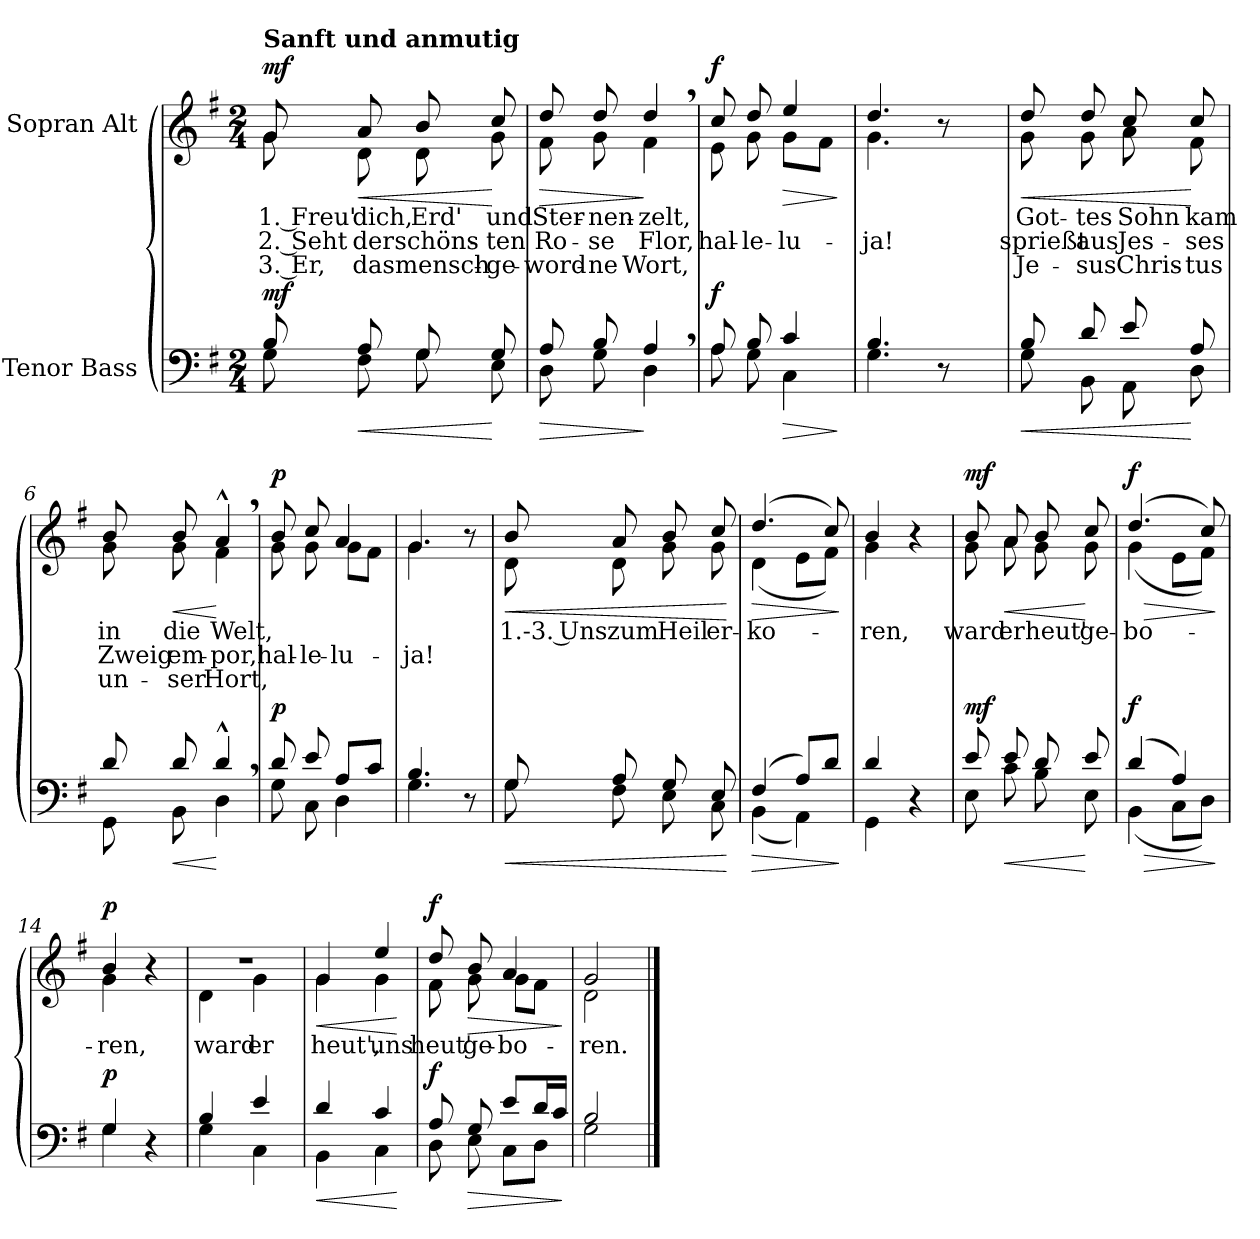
**kern	**dynam	**kern	**text	**text	**text	**dynam
*part2	*part2	*part1	*part1	*part1	*part1	*part1
*staff2	*staff2	*staff1	*staff1	*staff1	*staff1	*staff1
*I"Tenor Bass	*	*I"Sopran Alt	*	*	*	*
*clefF4	*	*clefG2	*	*	*	*
*k[f#]	*	*k[f#]	*	*	*	*
*M2/4	*	*M2/4	*	*	*	*
=1	=1	=1	=1	=1	=1	=1
*^	*	*^	*	*	*	*
!	!	!	!LO:TX:a:B:t=Sanft und anmutig	!	!	!	!	!
!	!	!LO:DY:a	!	!	!	!	!	!LO:DY:a
8B/	8G\	mf	8g/	8g\	1. Freu'	2. Seht	3. Er,	mf
!	!	!LO:HP:b	!	!	!	!	!	!LO:HP:b
8A/	8F#\	<	8a/	8d\	dich,	der	das	<
8G/	8G\	.	8b/	8d\	Erd'	schöns-	mensch-	.
8G/	8E\	[	8cc/	8g\	und	-ten	-ge-	[
=2	=2	=2	=2	=2	=2	=2	=2	=2
!	!	!LO:HP:b	!	!	!	!	!	!LO:HP:b
8A/	8D\	>	8dd/	8f#\	Ster-	Ro-	-word-	>
8B/	8G\	.	8dd/	8g\	-nen-	-se	-ne	.
4A,/	4D\	]	4dd,/	4f#\	-zelt,	Flor,	Wort,	]
=3	=3	=3	=3	=3	=3	=3	=3	=3
!	!	!LO:DY:a	!	!	!	!	!	!LO:DY:a
8A/	8A\	f	8cc/	8e\	.	hal-	.	f
8B/	8G\	.	8dd/	8g\	.	-le-	.	.
!	!	!LO:HP:b	!	!	!	!	!	!LO:HP:b
4c/	4C\	>	4ee/	8g\L	.	-lu-	.	>
.	.	.	.	8f#\J	.	.	.	.
*v	*v	*	*	*	*	*	*	*
*	*	*v	*v	*	*	*	*
.	]	.	.	.	.	]
=4	=4	=4	=4	=4	=4	=4
*^	*	*^	*	*	*	*
4.B/	4.G\	.	4.dd/	4.g\	.	-ja!	.	.
8r	8ryy	.	8r	8ryy	.	.	.	.
=5	=5	=5	=5	=5	=5	=5	=5	=5
!	!	!LO:HP:b	!	!	!	!	!	!LO:HP:b
8B/	8G\	<	8dd/	8g\	Got-	sprießt	Je-	<
8d/	8BB\	.	8dd/	8g\	-tes	aus	-sus	.
8e/	8AA\	.	8cc/	8a\	Sohn	Jes-	Chris-	.
8A/	8D\	[	8cc/	8f#\	kam	-ses	-tus	[
!!LO:LB:g=z	!!
=6	=6	=6	=6	=6	=6	=6	=6	=6
8d/	8GG\	.	8b/	8g\	in	Zweig	un-	.
!	!	!LO:HP:b	!	!	!	!	!	!LO:HP:b
8d/	8BB\	<	8b/	8g\	die	em-	-ser	<
4d^^,/	4D\	[	4a^^,/	4f#\	Welt,	-por,	Hort,	[
=7	=7	=7	=7	=7	=7	=7	=7	=7
!	!	!LO:DY:a	!	!	!	!	!	!LO:DY:a
8d/	8G\	p	8b/	8g\	.	hal-	.	p
8e/	8C\	.	8cc/	8g\	.	-le-	.	.
8A/L	4D\	.	4a/	8g\L	.	-lu-	.	.
8c/J	.	.	.	8f#\J	.	.	.	.
=8	=8	=8	=8	=8	=8	=8	=8	=8
4.B/	4.G\	.	4.g/	4.g\	.	-ja!	.	.
8r	8ryy	.	8r	8ryy	.	.	.	.
=9	=9	=9	=9	=9	=9	=9	=9	=9
!	!	!LO:HP:b	!	!	!	!	!	!LO:HP:b
8G/	8G\	<	8b/	8d\	1.-3. Uns	.	.	<
8A/	8F#\	.	8a/	8d\	zum	.	.	.
8G/	8E\	.	8b/	8g\	Heil	.	.	.
8E/	8C\	.	8cc/	8g\	er-	.	.	.
*v	*v	*	*	*	*	*	*	*
*	*	*v	*v	*	*	*	*
.	[	.	.	.	.	[
=10	=10	=10	=10	=10	=10	=10
!	!LO:HP:b	!	!	!	!	!LO:HP:b
*^	*	*^	*	*	*	*
(4F#/	(4BB\	>	(4.dd/	(4d\	-ko-	.	.	>
8A/L)	4AA\)	.	.	8e\L	.	.	.	.
8d/J	.	.	8cc/)	8f#\J)	.	.	.	.
*v	*v	*	*	*	*	*	*	*
*	*	*v	*v	*	*	*	*
.	]	.	.	.	.	]
=11	=11	=11	=11	=11	=11	=11
*^	*	*^	*	*	*	*
4d/	4GG\	.	4b/	4g\	-ren,	.	.	.
4r	4ryy	.	4r	4ryy	.	.	.	.
!!LO:LB:g=z	!!
=12	=12	=12	=12	=12	=12	=12	=12	=12
!	!	!LO:DY:a	!	!	!	!	!	!LO:DY:a
8e/	8E\	mf	8b/	8g\	ward	.	.	mf
!	!	!LO:HP:b	!	!	!	!	!	!LO:HP:b
8e/	8c\	<	8a/	8a\	er	.	.	<
8d/	8B\	.	8b/	8g\	heut'	.	.	.
8e/	8E\	[	8cc/	8g\	ge-	.	.	[
=13	=13	=13	=13	=13	=13	=13	=13	=13
!	!	!LO:HP:b	!	!	!	!	!	!LO:HP:b
!	!	!LO:DY:n=1:a	!	!	!	!	!	!LO:DY:n=1:a
(4d/	(4BB\	> f	(4.dd/	(4g\	-bo-	.	.	> f
4A/)	8C\L	.	.	8e\L	.	.	.	.
.	8D\J)	.	8cc/)	8f#\J)	.	.	.	.
*v	*v	*	*	*	*	*	*	*
*	*	*v	*v	*	*	*	*
.	]	.	.	.	.	]
=14	=14	=14	=14	=14	=14	=14
*^	*	*^	*	*	*	*
!	!	!LO:DY:a	!	!	!	!	!	!LO:DY:a
4G/	4G\	p	4b/	4g\	-ren,	.	.	p
4r	4ryy	.	4r	4ryy	.	.	.	.
=15	=15	=15	=15	=15	=15	=15	=15	=15
4B/	4G\	.	2r	4d\	ward	.	.	.
4e/	4C\	.	.	4g\	er	.	.	.
=16	=16	=16	=16	=16	=16	=16	=16	=16
!	!	!LO:HP:b	!	!	!	!	!	!LO:HP:b
4d/	4BB\	<	4g/	4g\	heut',	.	.	<
4c/	4C\	.	4ee/	4g\	uns	.	.	.
*v	*v	*	*	*	*	*	*	*
*	*	*v	*v	*	*	*	*
.	[	.	.	.	.	[
=17	=17	=17	=17	=17	=17	=17
*^	*	*^	*	*	*	*
!	!	!LO:DY:a	!	!	!	!	!	!LO:DY:a
8A/	8D\	f	8dd/	8f#\	heut'	.	.	f
!	!	!LO:HP:b	!	!	!	!	!	!LO:HP:b
8G/	8E\	>	8b/	8g\	ge-	.	.	>
8e/L	8C\L	.	4a/	8g\L	-bo-	.	.	.
16d/L	8D\J	.	.	8f#\J	.	.	.	.
16c/JJ	.	.	.	.	.	.	.	.
*v	*v	*	*	*	*	*	*	*
*	*	*v	*v	*	*	*	*
.	]	.	.	.	.	]
=18	=18	=18	=18	=18	=18	=18
*^	*	*^	*	*	*	*
2B/	2G\	.	2g/	2d\	-ren.	.	.	.
*v	*v	*	*	*	*	*	*	*
*	*	*v	*v	*	*	*	*
==	==	==	==	==	==	==
*-	*-	*-	*-	*-	*-	*-
